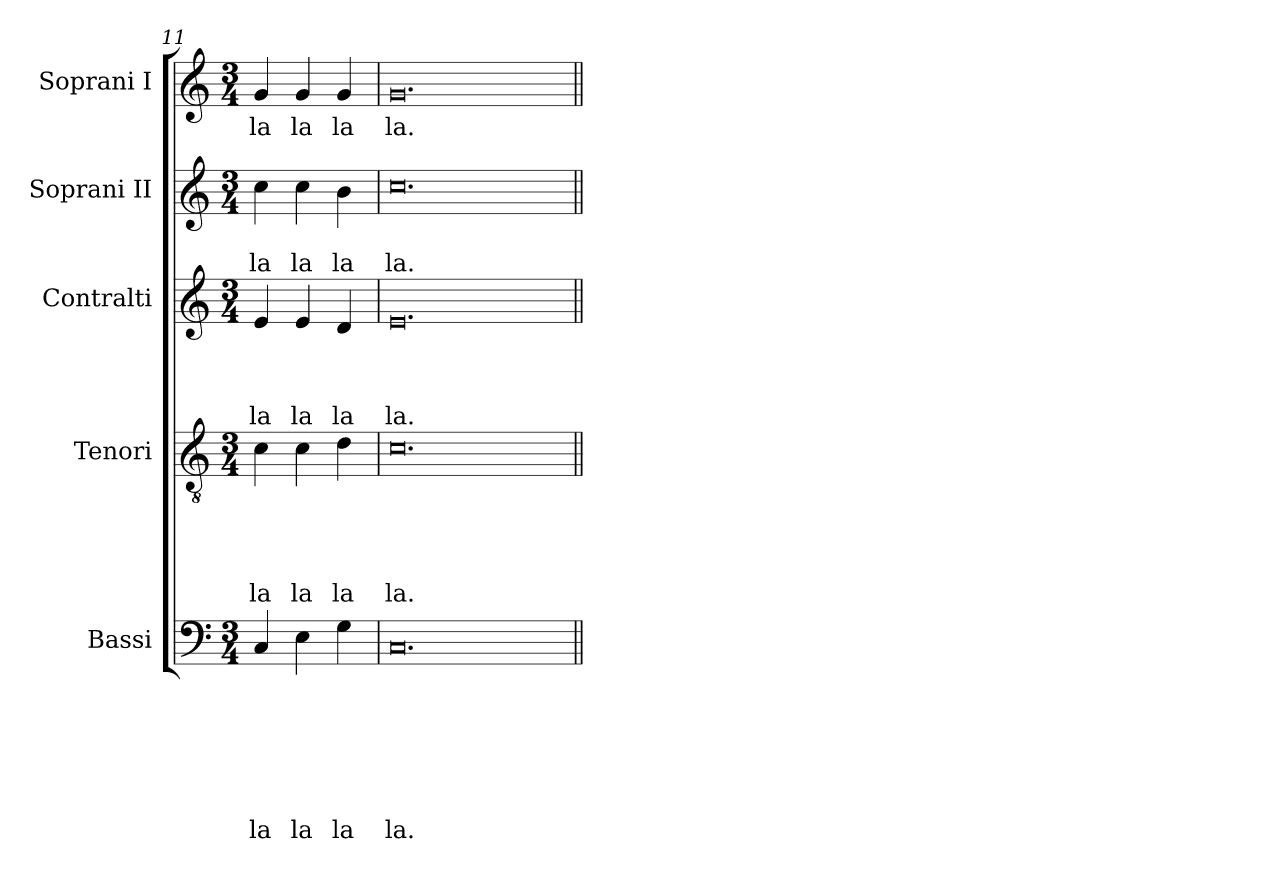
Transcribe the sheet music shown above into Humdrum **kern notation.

**kern	**text	**text	**text	**text	**text	**text	**text	**kern	**text	**text	**text	**text	**text	**kern	**text	**text	**text	**text	**kern	**text	**text	**kern	**text
*part5	*part5	*part5	*part5	*part5	*part5	*part5	*part5	*part4	*part4	*part4	*part4	*part4	*part4	*part3	*part3	*part3	*part3	*part3	*part2	*part2	*part2	*part1	*part1
*staff5	*staff5	*staff5	*staff5	*staff5	*staff5	*staff5	*staff5	*staff4	*staff4	*staff4	*staff4	*staff4	*staff4	*staff3	*staff3	*staff3	*staff3	*staff3	*staff2	*staff2	*staff2	*staff1	*staff1
*I"Bassi	*	*	*	*	*	*	*	*I"Tenori	*	*	*	*	*	*I"Contralti	*	*	*	*	*I"Soprani II	*	*	*I"Soprani I	*
*clefF4	*	*	*	*	*	*	*	*clefGv2	*	*	*	*	*	*clefG2	*	*	*	*	*clefG2	*	*	*clefG2	*
*k[]	*	*	*	*	*	*	*	*k[]	*	*	*	*	*	*k[]	*	*	*	*	*k[]	*	*	*k[]	*
*C:	*	*	*	*	*	*	*	*C:	*	*	*	*	*	*C:	*	*	*	*	*C:	*	*	*C:	*
*M3/4	*	*	*	*	*	*	*	*M3/4	*	*	*	*	*	*M3/4	*	*	*	*	*M3/4	*	*	*M3/4	*
=11	=11	=11	=11	=11	=11	=11	=11	=11	=11	=11	=11	=11	=11	=11	=11	=11	=11	=11	=11	=11	=11	=11	=11
!	!	!	!	!	!	!	!LO:LY:b	!	!	!	!	!	!LO:LY:b	!	!	!	!	!LO:LY:b	!	!	!LO:LY:b	!	!LO:LY:b
4C/	.	.	.	.	.	.	la	4c\	.	.	.	.	la	4e/	.	.	.	la	4cc\	.	la	4g/	la
!	!	!	!	!	!	!	!LO:LY:b	!	!	!	!	!	!LO:LY:b	!	!	!	!	!LO:LY:b	!	!	!LO:LY:b	!	!LO:LY:b
4E\	.	.	.	.	.	.	la	4c\	.	.	.	.	la	4e/	.	.	.	la	4cc\	.	la	4g/	la
!	!	!	!	!	!	!	!LO:LY:b	!	!	!	!	!	!LO:LY:b	!	!	!	!	!LO:LY:b	!	!	!LO:LY:b	!	!LO:LY:b
4G\	.	.	.	.	.	.	la	4d\	.	.	.	.	la	4d/	.	.	.	la	4b\	.	la	4g/	la
=12	=12	=12	=12	=12	=12	=12	=12	=12	=12	=12	=12	=12	=12	=12	=12	=12	=12	=12	=12	=12	=12	=12	=12
!	!	!	!	!	!	!	!LO:LY:b	!	!	!	!	!	!LO:LY:b	!	!	!	!	!LO:LY:b	!	!	!LO:LY:b	!	!LO:LY:b
0.C	.	.	.	.	.	.	la.	0.c	.	.	.	.	la.	0.e	.	.	.	la.	0.cc	.	la.	0.g	la.
=||	=||	=||	=||	=||	=||	=||	=||	=||	=||	=||	=||	=||	=||	=||	=||	=||	=||	=||	=||	=||	=||	=||	=||
*-	*-	*-	*-	*-	*-	*-	*-	*-	*-	*-	*-	*-	*-	*-	*-	*-	*-	*-	*-	*-	*-	*-	*-
